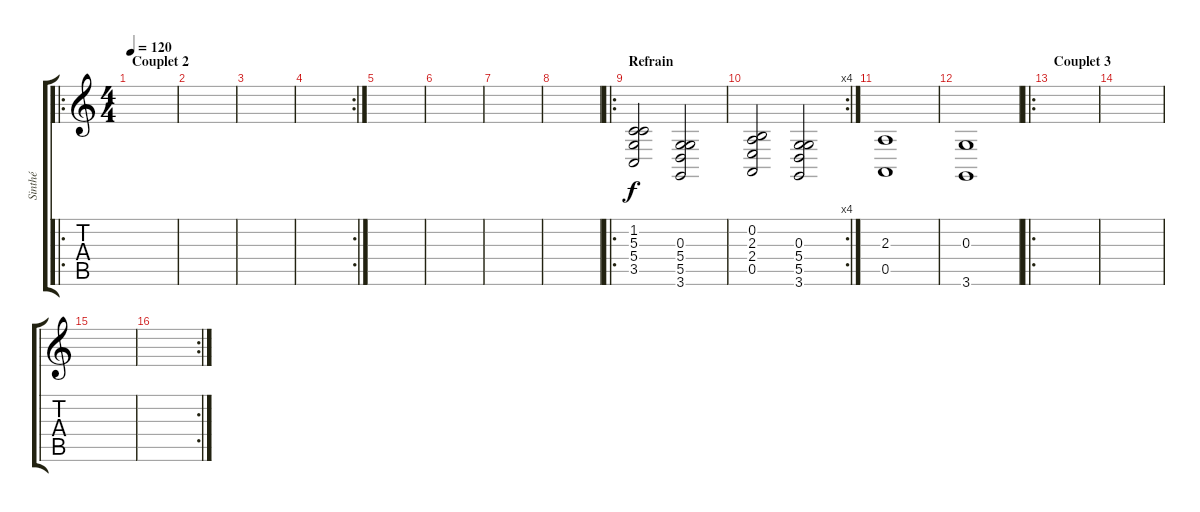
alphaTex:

\track ("Sinthé" "Sinthé") {instrument pad4choir}
\staff {score tabs}
\tuning (E4 B3 G3 D3 A2 E2) {hide}
\ro
\ts (4 4)
\section ("" "Couplet 2")
\tempo 120
\clef g2
\ks c
|
|
|
\rc 2
|
|
|
|
|
\ro
\section ("" "Refrain")
(1.2 5.3 5.4 3.5).2 (0.3 5.4 5.5 3.6).2 |
\rc 4
(0.2 2.3 2.4 0.5).2 (0.3 5.4 5.5 3.6).2 |
(2.3 0.5).1 |
(0.3 3.6).1 |
\ro
\section ("" "Couplet 3")
|
|
|
\rc 2
